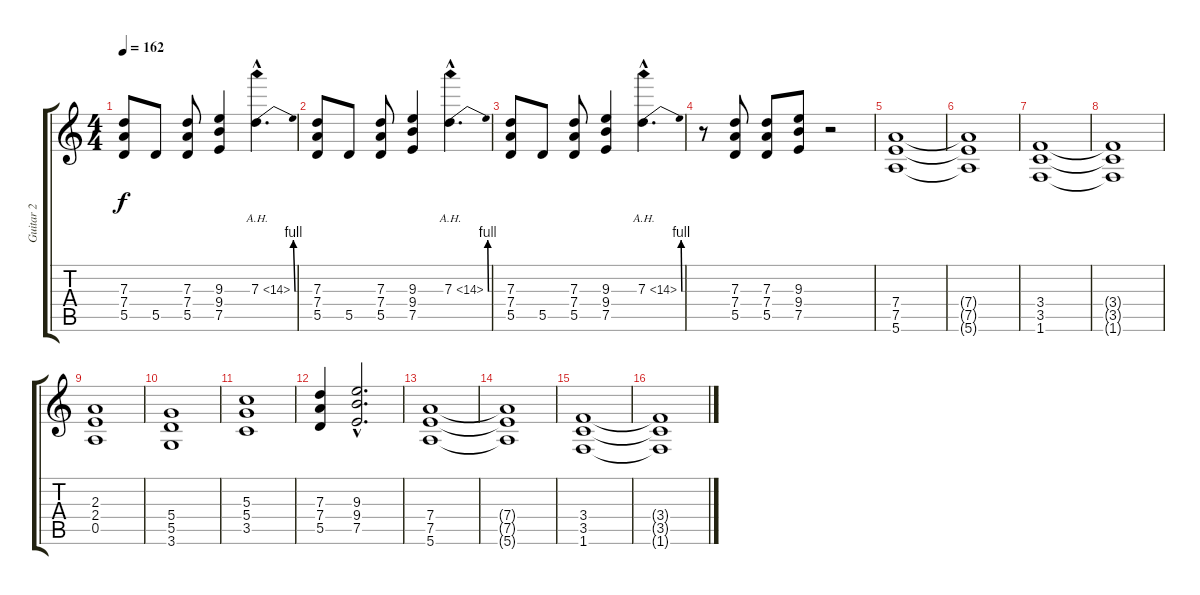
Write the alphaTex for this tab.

\track ("Guitar 2" "Guitar 2") {instrument distortionguitar}
\staff {score tabs}
\tuning (E4 B3 G3 D3 A2 E2) {hide}
\ts (4 4)
\tempo 162
\clef g2
\ks c
(7.3 7.4 5.5).8{dy f} 5.5.8 (7.3 7.4 5.5).8 (9.3 9.4 7.5).4 7.3{be (bend 0 0 60 4) ah 7 hac}.4{d} |
(7.3 7.4 5.5).8 5.5.8 (7.3 7.4 5.5).8 (9.3 9.4 7.5).4 7.3{be (bend 0 0 60 4) ah 7 hac}.4{d} |
(7.3 7.4 5.5).8 5.5.8 (7.3 7.4 5.5).8 (9.3 9.4 7.5).4 7.3{be (bend 0 0 60 4) ah 7 hac}.4{d} |
r.8 (7.3 7.4 5.5).8 (7.3 7.4 5.5).8 (9.3 9.4 7.5).8 r.2 |
(7.4 7.5 5.6).1 |
(7.4{t} 7.5{t} 5.6{t}).1 |
(3.4 3.5 1.6).1 |
(3.4{t} 3.5{t} 1.6{t}).1 |
(2.3 2.4 0.5).1 |
(5.4 5.5 3.6).1 |
(5.3 5.4 3.5).1 |
(7.3 7.4 5.5).4 (9.3{hac} 9.4{hac} 7.5{hac}).2{d} |
(7.4 7.5 5.6).1 |
(7.4{t} 7.5{t} 5.6{t}).1 |
(3.4 3.5 1.6).1 |
(3.4{t} 3.5{t} 1.6{t}).1
